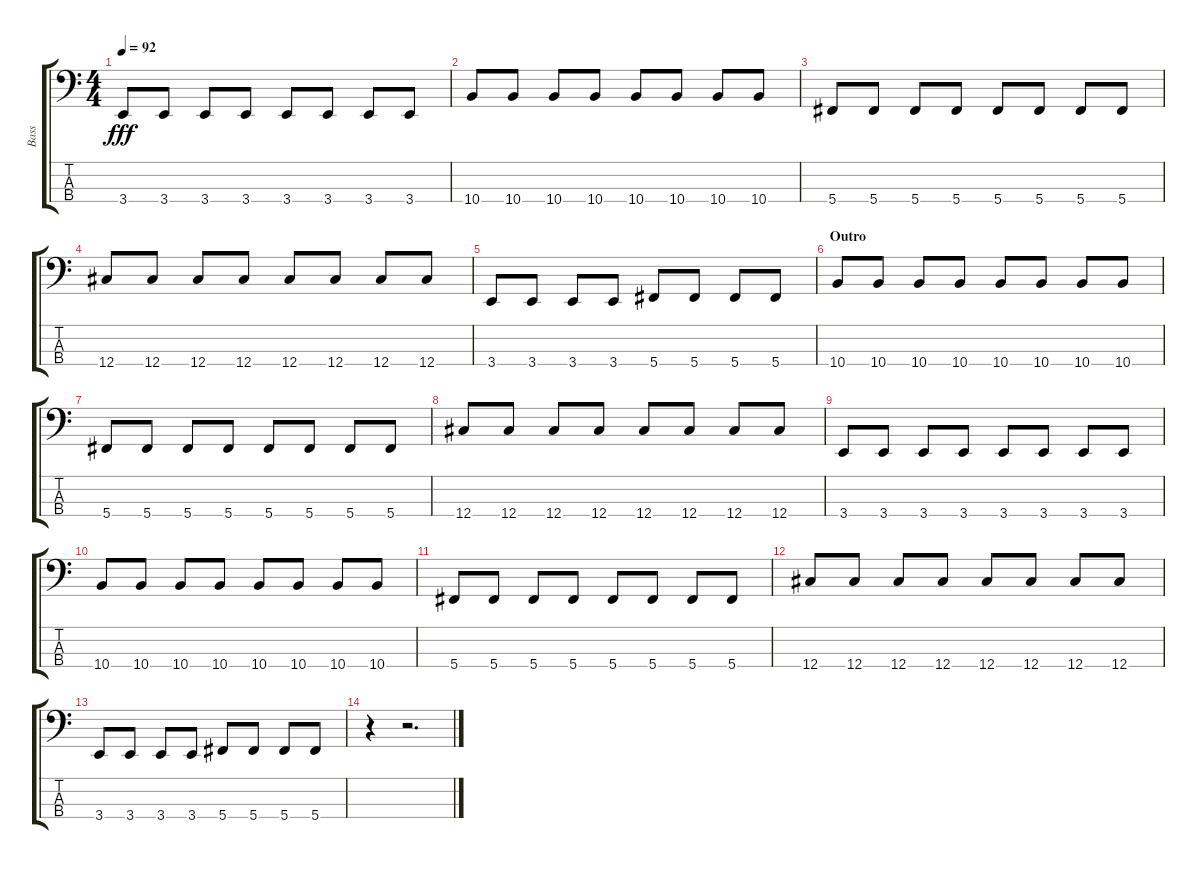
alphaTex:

\track ("Bass" "Bass") {instrument electricbassfinger}
\staff {score tabs}
\tuning (Gb2 Db2 Ab1 Db1) {hide}
\ts (4 4)
\tempo 92
\clef f4
\ks c
3.4.8{dy fff} 3.4.8 3.4.8 3.4.8 3.4.8 3.4.8 3.4.8 3.4.8 |
10.4.8 10.4.8 10.4.8 10.4.8 10.4.8 10.4.8 10.4.8 10.4.8 |
5.4.8 5.4.8 5.4.8 5.4.8 5.4.8 5.4.8 5.4.8 5.4.8 |
12.4.8 12.4.8 12.4.8 12.4.8 12.4.8 12.4.8 12.4.8 12.4.8 |
3.4.8 3.4.8 3.4.8 3.4.8 5.4.8 5.4.8 5.4.8 5.4.8 |
\section ("" "Outro")
10.4.8 10.4.8 10.4.8 10.4.8 10.4.8 10.4.8 10.4.8 10.4.8 |
5.4.8 5.4.8 5.4.8 5.4.8 5.4.8 5.4.8 5.4.8 5.4.8 |
12.4.8 12.4.8 12.4.8 12.4.8 12.4.8 12.4.8 12.4.8 12.4.8 |
3.4.8 3.4.8 3.4.8 3.4.8 3.4.8 3.4.8 3.4.8 3.4.8 |
10.4.8 10.4.8 10.4.8 10.4.8 10.4.8 10.4.8 10.4.8 10.4.8 |
5.4.8 5.4.8 5.4.8 5.4.8 5.4.8 5.4.8 5.4.8 5.4.8 |
12.4.8 12.4.8 12.4.8 12.4.8 12.4.8 12.4.8 12.4.8 12.4.8 |
3.4.8 3.4.8 3.4.8 3.4.8 5.4.8 5.4.8 5.4.8 5.4.8 |
r.4 r.2{d}
